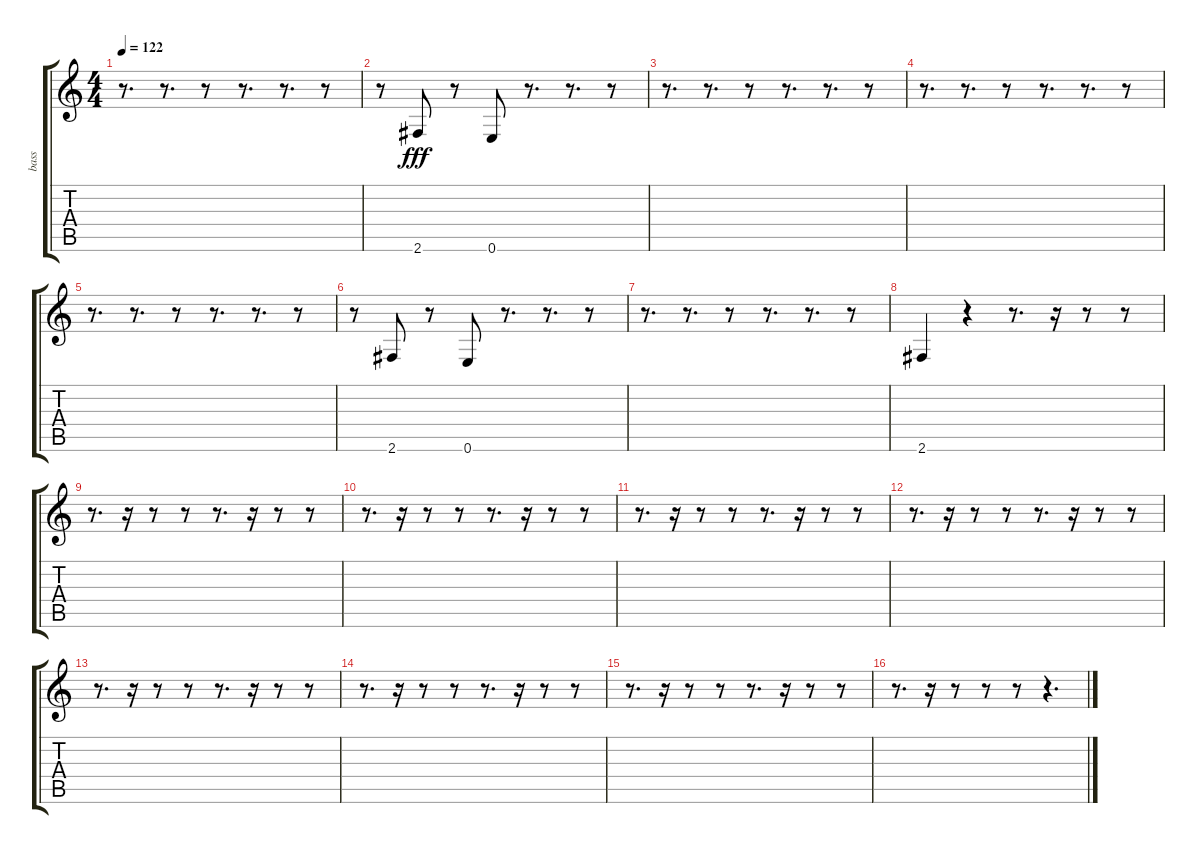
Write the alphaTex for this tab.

\track ("bass" "bass") {instrument electricbassfinger}
\staff {score tabs}
\tuning (E4 B3 G3 D3 A2 E2) {hide}
\ts (4 4)
\tempo 122
\clef g2
\ks c
r.8{d dy fff} r.8{d} r.8 r.8{d} r.8{d} r.8 |
r.8 2.6.8 r.8 0.6.8 r.8{d} r.8{d} r.8 |
r.8{d} r.8{d} r.8 r.8{d} r.8{d} r.8 |
r.8{d} r.8{d} r.8 r.8{d} r.8{d} r.8 |
r.8{d} r.8{d} r.8 r.8{d} r.8{d} r.8 |
r.8 2.6.8 r.8 0.6.8 r.8{d} r.8{d} r.8 |
r.8{d} r.8{d} r.8 r.8{d} r.8{d} r.8 |
2.6.4 r.4 r.8{d} r.16 r.8 r.8 |
r.8{d} r.16 r.8 r.8 r.8{d} r.16 r.8 r.8 |
r.8{d} r.16 r.8 r.8 r.8{d} r.16 r.8 r.8 |
r.8{d} r.16 r.8 r.8 r.8{d} r.16 r.8 r.8 |
r.8{d} r.16 r.8 r.8 r.8{d} r.16 r.8 r.8 |
r.8{d} r.16 r.8 r.8 r.8{d} r.16 r.8 r.8 |
r.8{d} r.16 r.8 r.8 r.8{d} r.16 r.8 r.8 |
r.8{d} r.16 r.8 r.8 r.8{d} r.16 r.8 r.8 |
r.8{d} r.16 r.8 r.8 r.8 r.4{d}
